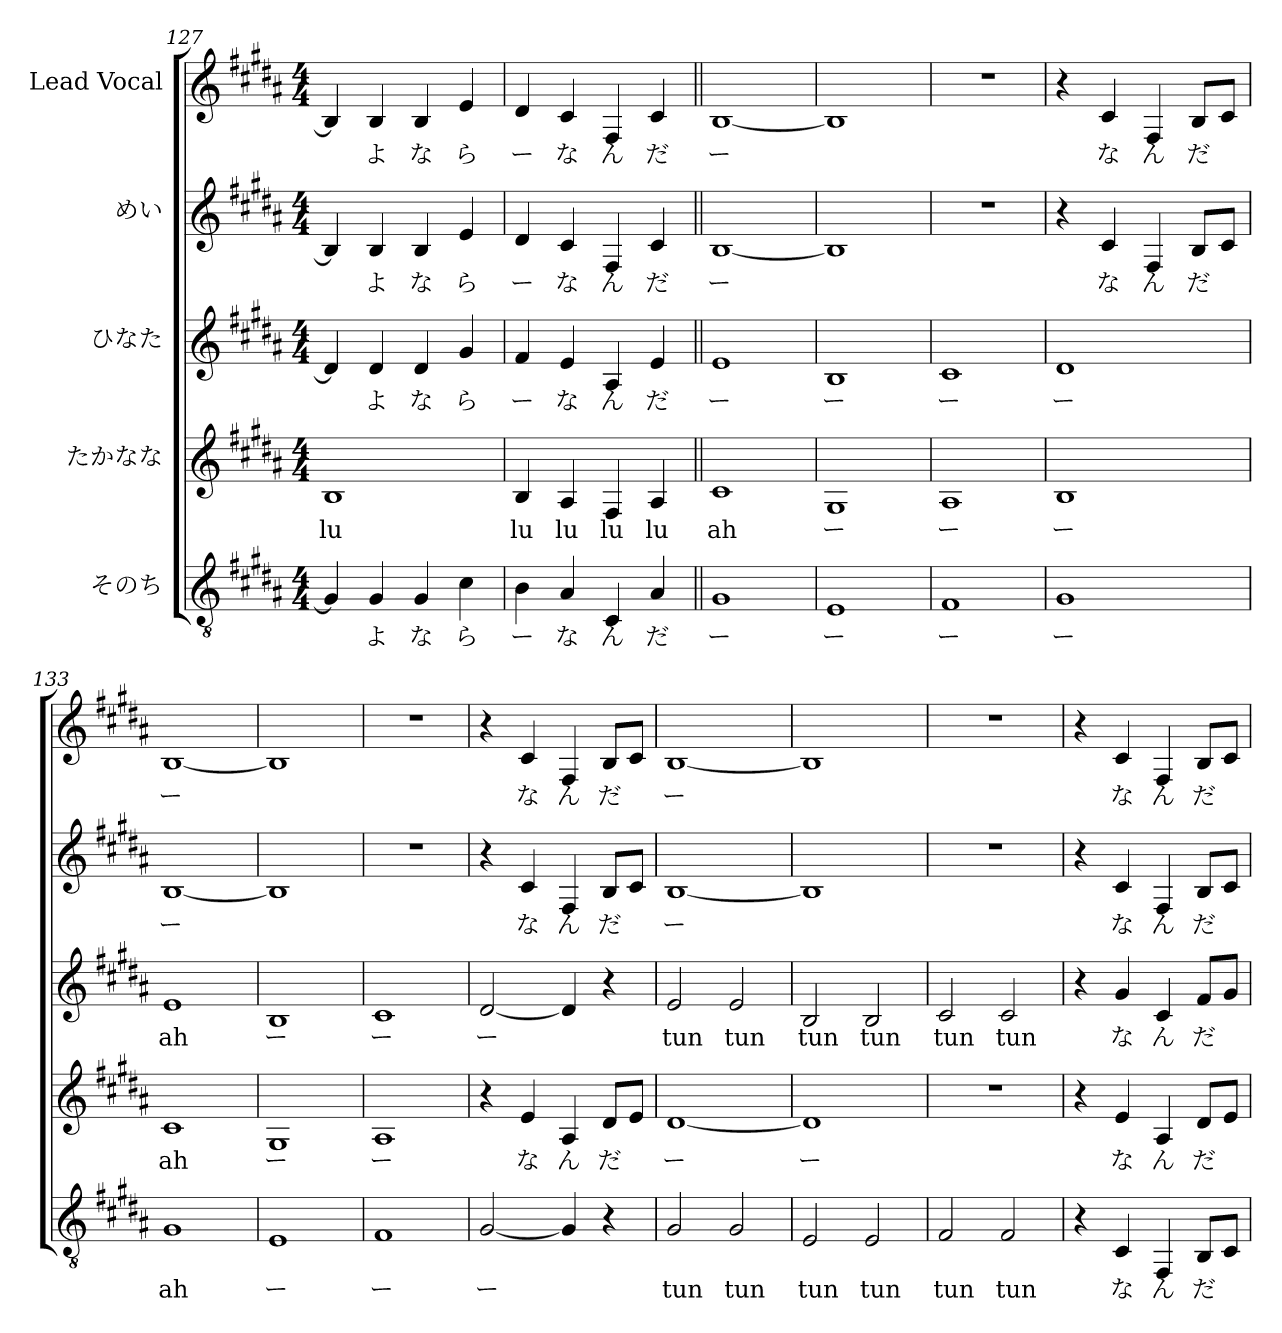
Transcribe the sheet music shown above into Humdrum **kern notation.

**kern	**text	**kern	**text	**kern	**text	**kern	**text	**kern	**text
*part5	*part5	*part4	*part4	*part3	*part3	*part2	*part2	*part1	*part1
*staff5	*staff5	*staff4	*staff4	*staff3	*staff3	*staff2	*staff2	*staff1	*staff1
*I"そのち	*	*I"たかなな	*	*I"ひなた	*	*I"めい	*	*I"Lead Vocal	*
*clefGv2	*	*clefG2	*	*clefG2	*	*clefG2	*	*clefG2	*
*k[f#c#g#d#a#]	*	*k[f#c#g#d#a#]	*	*k[f#c#g#d#a#]	*	*k[f#c#g#d#a#]	*	*k[f#c#g#d#a#]	*
*M4/4	*	*M4/4	*	*M4/4	*	*M4/4	*	*M4/4	*
=127	=127	=127	=127	=127	=127	=127	=127	=127	=127
4G#]	.	1B	lu	4d#]	.	4B]	.	4B]	.
4G#	よ	.	.	4d#	よ	4B	よ	4B	よ
4G#	な	.	.	4d#	な	4B	な	4B	な
4c#	ら	.	.	4g#	ら	4e	ら	4e	ら
=128	=128	=128	=128	=128	=128	=128	=128	=128	=128
4B	ー	4B	lu	4f#	ー	4d#	ー	4d#	ー
4A#	な	4A#	lu	4e	な	4c#	な	4c#	な
4C#	ん	4F#	lu	4A#	ん	4F#	ん	4F#	ん
4A#	だ	4A#	lu	4e	だ	4c#	だ	4c#	だ
=129||	=129||	=129||	=129||	=129||	=129||	=129||	=129||	=129||	=129||
1G#	ー	1c#	ah	1e	ー	[1B	ー	[1B	ー
=130	=130	=130	=130	=130	=130	=130	=130	=130	=130
1E	ー	1G#	ー	1B	ー	1B]	.	1B]	.
=131	=131	=131	=131	=131	=131	=131	=131	=131	=131
1F#	ー	1A#	ー	1c#	ー	1r	.	1r	.
=132	=132	=132	=132	=132	=132	=132	=132	=132	=132
1G#	ー	1B	ー	1d#	ー	4r	.	4r	.
.	.	.	.	.	.	4c#	な	4c#	な
.	.	.	.	.	.	4F#	ん	4F#	ん
.	.	.	.	.	.	8BL	だ	8BL	だ
.	.	.	.	.	.	8c#J	.	8c#J	.
=133	=133	=133	=133	=133	=133	=133	=133	=133	=133
1G#	ah	1c#	ah	1e	ah	[1B	ー	[1B	ー
=134	=134	=134	=134	=134	=134	=134	=134	=134	=134
1E	ー	1G#	ー	1B	ー	1B]	.	1B]	.
=135	=135	=135	=135	=135	=135	=135	=135	=135	=135
1F#	ー	1A#	ー	1c#	ー	1r	.	1r	.
=136	=136	=136	=136	=136	=136	=136	=136	=136	=136
[2G#	ー	4r	.	[2d#	ー	4r	.	4r	.
.	.	4e	な	.	.	4c#	な	4c#	な
4G#]	.	4A#	ん	4d#]	.	4F#	ん	4F#	ん
4r	.	8d#L	だ	4r	.	8BL	だ	8BL	だ
.	.	8eJ	.	.	.	8c#J	.	8c#J	.
=137	=137	=137	=137	=137	=137	=137	=137	=137	=137
2G#	tun	[1d#	ー	2e	tun	[1B	ー	[1B	ー
2G#	tun	.	.	2e	tun	.	.	.	.
=138	=138	=138	=138	=138	=138	=138	=138	=138	=138
2E	tun	1d#]	ー	2B	tun	1B]	.	1B]	.
2E	tun	.	.	2B	tun	.	.	.	.
=139	=139	=139	=139	=139	=139	=139	=139	=139	=139
2F#	tun	1r	.	2c#	tun	1r	.	1r	.
2F#	tun	.	.	2c#	tun	.	.	.	.
=140	=140	=140	=140	=140	=140	=140	=140	=140	=140
4r	.	4r	.	4r	.	4r	.	4r	.
4C#	な	4e	な	4g#	な	4c#	な	4c#	な
4FF#	ん	4A#	ん	4c#	ん	4F#	ん	4F#	ん
8BBL	だ	8d#L	だ	8f#L	だ	8BL	だ	8BL	だ
8C#J	.	8eJ	.	8g#J	.	8c#J	.	8c#J	.
=	=	=	=	=	=	=	=	=	=
*-	*-	*-	*-	*-	*-	*-	*-	*-	*-
